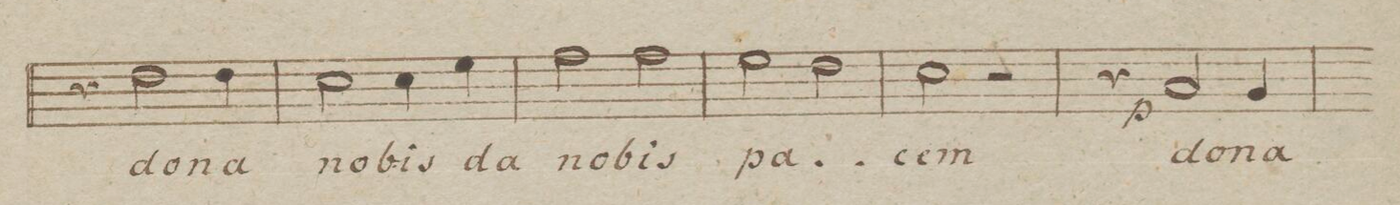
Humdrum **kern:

**kern	**text	**dynam
*I"Tenore	*	*
*clefC4	*	*
*k[b-e-]	*	*
*met(c|)	*	*
*M2/2	*	*
4r	.	.
2c\	do-	.
4c\	-na	.
=93	=93	=93
2B-\	no-	.
4B-\	-bis	.
4d\	da	.
=94	=94	=94
2e-\	no-	.
2e-\	-bis	.
=95	=95	=95
2d\	pa-	.
2c\	.	.
=96	=96	=96
2B-\	-cem	.
2r	.	.
=97	=97	=97
4r	.	.
2G/	do-	p
4F/	-na	.
=98	=98	=98
*-	*-	*-
